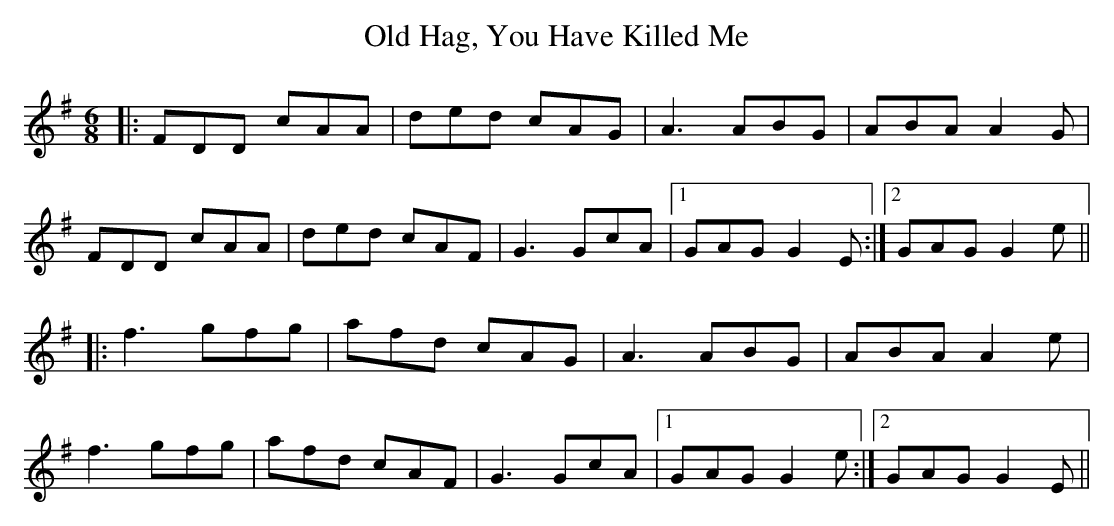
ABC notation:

X:1
T: Old Hag, You Have Killed Me
M: 6/8
L: 1/8
K: Dmix
|:FDD cAA|ded cAG|A3 ABG|ABA A2G|
FDD cAA|ded cAF|G3 GcA|1 GAG G2E:|2 GAG G2e||
|:f3 gfg|afd cAG|A3 ABG|ABA A2e|
f3 gfg|afd cAF|G3 GcA|1 GAG G2e:|2 GAG G2E||
